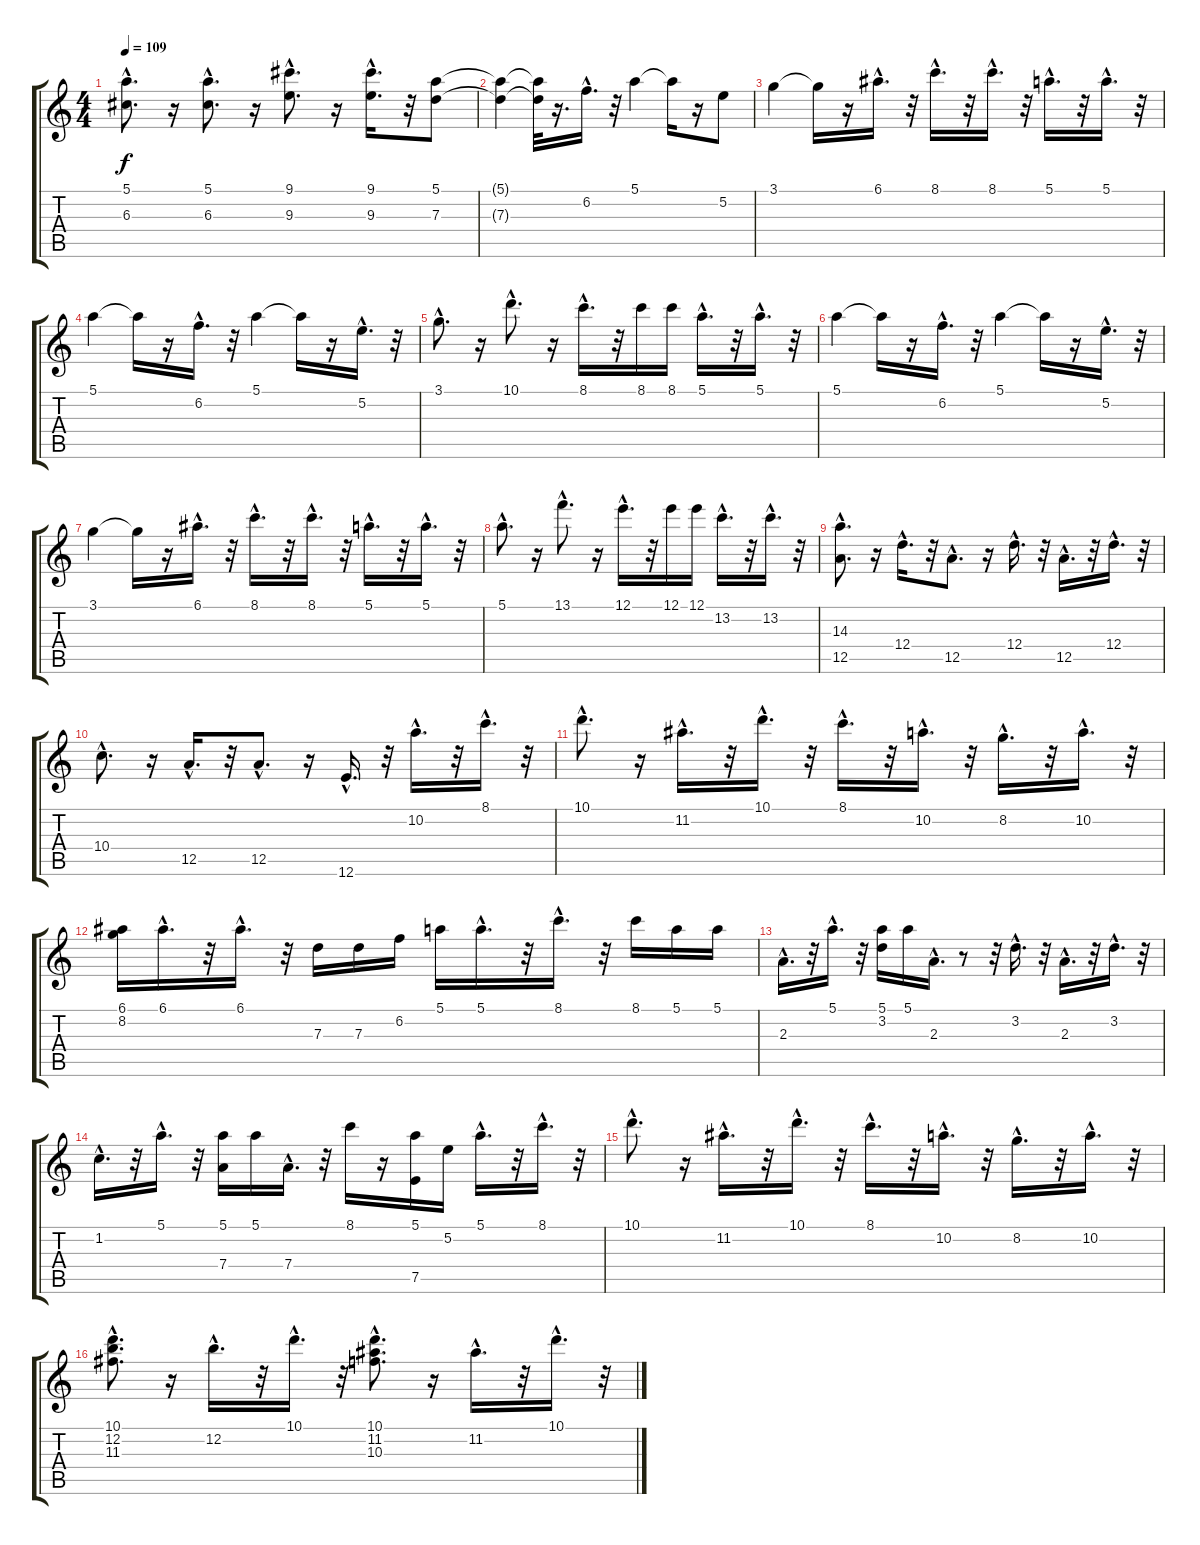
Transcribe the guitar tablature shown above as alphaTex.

\track "" {instrument acousticguitarnylon}
\staff {score tabs}
\tuning (E4 B3 G3 D3 A2 E2) {hide}
\ts (4 4)
\tempo 109
\clef g2
\ks c
(5.1{hac t} 6.3{hac t}).8{d dy f} r.16 (5.1{hac} 6.3{hac}).8{d} r.16 (9.1{hac} 9.3{hac}).8{d} r.16 (9.1{hac} 9.3{hac}).16{d} r.32 (5.1 7.3).8 |
(5.1{t} 7.3{t}).4 (5.1{t} 7.3{t}).32 r.16{d} 6.2{hac}.16{d} r.32 5.1.4 5.1{t}.16 r.16 5.2.8 |
3.1.4 3.1{t}.16 r.16 6.1{hac}.16{d} r.32 8.1{hac}.16{d} r.32 8.1{hac}.16{d} r.32 5.1{hac}.16{d} r.32 5.1{hac}.16{d} r.32 |
5.1.4 5.1{t}.16 r.16 6.2{hac}.16{d} r.32 5.1.4 5.1{t}.16 r.16 5.2{hac}.16{d} r.32 |
3.1{hac}.8{d} r.16 10.1{hac}.8{d} r.16 8.1{hac}.16{d} r.32 8.1.16 8.1.16 5.1{hac}.16{d} r.32 5.1{hac}.16{d} r.32 |
5.1.4 5.1{t}.16 r.16 6.2{hac}.16{d} r.32 5.1.4 5.1{t}.16 r.16 5.2{hac}.16{d} r.32 |
3.1.4 3.1{t}.16 r.16 6.1{hac}.16{d} r.32 8.1{hac}.16{d} r.32 8.1{hac}.16{d} r.32 5.1{hac}.16{d} r.32 5.1{hac}.16{d} r.32 |
5.1{hac}.8{d} r.16 13.1{hac}.8{d} r.16 12.1{hac}.16{d} r.32 12.1.16 12.1.16 13.2{hac}.16{d} r.32 13.2{hac}.16{d} r.32 |
(14.3{hac} 12.5{hac}).8{d} r.16 12.4{hac}.16{d} r.32 12.5{hac}.8{d} r.16 12.4{hac}.16{d} r.32 12.5{hac}.16{d} r.32 12.4{hac}.16{d} r.32 |
10.4{hac}.8{d} r.16 12.5{hac}.16{d} r.32 12.5{hac}.8{d} r.16 12.6{hac}.16{d} r.32 10.2{hac}.16{d} r.32 8.1{hac}.16{d} r.32 |
10.1{hac}.8{d} r.16 11.2{hac}.16{d} r.32 10.1{hac}.16{d} r.32 8.1{hac}.16{d} r.32 10.2{hac}.16{d} r.32 8.2{hac}.16{d} r.32 10.2{hac}.16{d} r.32 |
(6.1 8.2).16 6.1{hac}.16{d} r.32 6.1{hac}.16{d} r.32 7.3.16 7.3.16 6.2.16 5.1.16 5.1{hac}.16{d} r.32 8.1{hac}.16{d} r.32 8.1.16 5.1.16 5.1.16 |
2.3{hac}.16{d} r.32 5.1{hac}.16{d} r.32 (5.1 3.2).16 5.1.16 2.3{hac}.16{d} r.8 r.32 3.2{hac}.16{d} r.32 2.3{hac}.16{d} r.32 3.2{hac}.16{d} r.32 |
1.2{hac}.16{d} r.32 5.1{hac}.16{d} r.32 (5.1 7.4).16 5.1.16 7.4{hac}.16{d} r.32 8.1.16 r.16 (5.1 7.5).16 5.2.16 5.1{hac}.16{d} r.32 8.1{hac}.16{d} r.32 |
10.1{hac}.8{d} r.16 11.2{hac}.16{d} r.32 10.1{hac}.16{d} r.32 8.1{hac}.16{d} r.32 10.2{hac}.16{d} r.32 8.2{hac}.16{d} r.32 10.2{hac}.16{d} r.32 |
(10.1{hac} 12.2{hac} 11.3{hac}).8{d} r.16 12.2{hac}.16{d} r.32 10.1{hac}.16{d} r.32 (10.1{hac} 11.2{hac} 10.3{hac}).8{d} r.16 11.2{hac}.16{d} r.32 10.1{hac}.16{d} r.32
